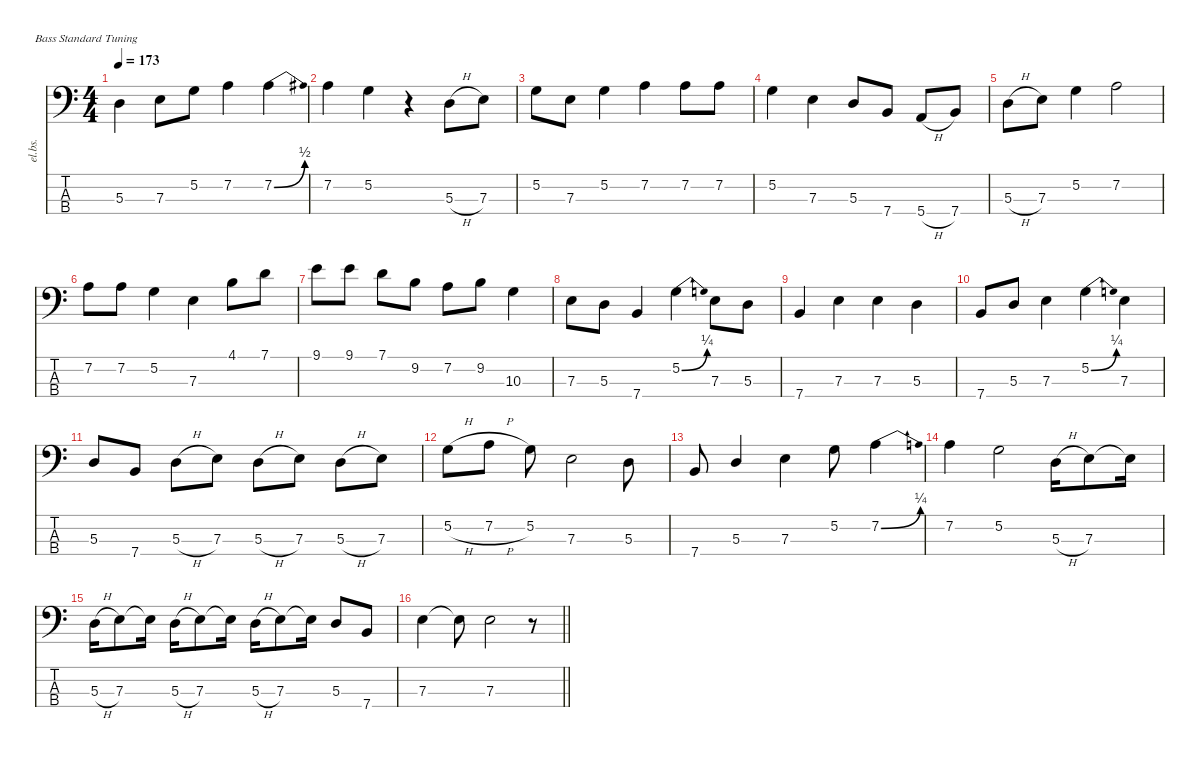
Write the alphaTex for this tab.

\defaultSystemsLayout 4
\hideDynamics
\bracketExtendMode nobrackets
\track ("Бас" "el.bs.") {instrument electricbassfinger}
\staff {score tabs}
\tuning (G2 D2 A1 E1)
\ts (4 4)
\tempo 173
\clef f4
\ks c
5.3.4{dy f beam Down} 7.3.8{beam Down} 5.2.8{beam Down} 7.2.4{beam Down} 7.2{be (bend 0 0 30 2)}.4{beam Down} |
7.2.4{beam Down} 5.2.4{beam Down} r.4{beam Down} 5.3{h}.8{beam Down} 7.3.8{beam Down} |
5.2.8{beam Down} 7.3.8{beam Down} 5.2.4{beam Down} 7.2.4{beam Down} 7.2.8{beam Down} 7.2.8{beam Down} |
5.2.4{beam Down} 7.3.4{beam Down} 5.3.8{beam Up} 7.4.8{beam Up} 5.4{h}.8{beam Up} 7.4.8{beam Up} |
5.3{h}.8{beam Down} 7.3.8{beam Down} 5.2.4{beam Down} 7.2.2{beam Down} |
7.2.8{beam Down} 7.2.8{beam Down} 5.2.4{beam Down} 7.3.4{beam Down} 4.1.8{beam Down} 7.1.8{beam Down} |
9.1.8{beam Down} 9.1.8{beam Down} 7.1.8{beam Down} 9.2.8{beam Down} 7.2.8{beam Down} 9.2.8{beam Down} 10.3.4{beam Down} |
7.3.8{beam Down} 5.3.8{beam Down} 7.4.4{beam Up} 5.2{be (bend 0 0 30 1)}.4{beam Down} 7.3.8{beam Down} 5.3.8{beam Down} |
7.4.4{beam Up} 7.3.4{beam Down} 7.3.4{beam Down} 5.3.4{beam Down} |
7.4.8{beam Up} 5.3.8{beam Up} 7.3.4{beam Down} 5.2{be (bend 0 0 30 1)}.4{beam Down} 7.3.4{beam Down} |
5.3.8{beam Up} 7.4.8{beam Up} 5.3{h}.8{beam Down} 7.3.8{beam Down} 5.3{h}.8{beam Down} 7.3.8{beam Down} 5.3{h}.8{beam Down} 7.3.8{beam Down} |
5.2{h}.8{beam Down} 7.2{h}.8{beam Down} 5.2.8{beam Down} 7.3.2{beam Down} 5.3.8{beam Down} |
7.4.8{beam Up} 5.3.4{beam Up} 7.3.4{beam Down} 5.2.8{beam Down} 7.2{be (bend 0 0 30 1)}.4{beam Down} |
7.2.4{beam Down} 5.2.2{beam Down} 5.3{h}.16{beam Down} 7.3.8{beam Down} 7.3{t}.16{beam Down} |
5.3{h}.16{beam Down} 7.3.8{beam Down} 7.3{t}.16{beam Down} 5.3{h}.16{beam Down} 7.3.8{beam Down} 7.3{t}.16{beam Down} 5.3{h}.16{beam Down} 7.3.8{beam Down} 7.3{t}.16{beam Down} 5.3.8{beam Up} 7.4.8{beam Up} |
\barLineRight lightlight
7.3.4{beam Down} 7.3{t}.8{beam Down} 7.3.2{beam Down} r.8{beam Down}
